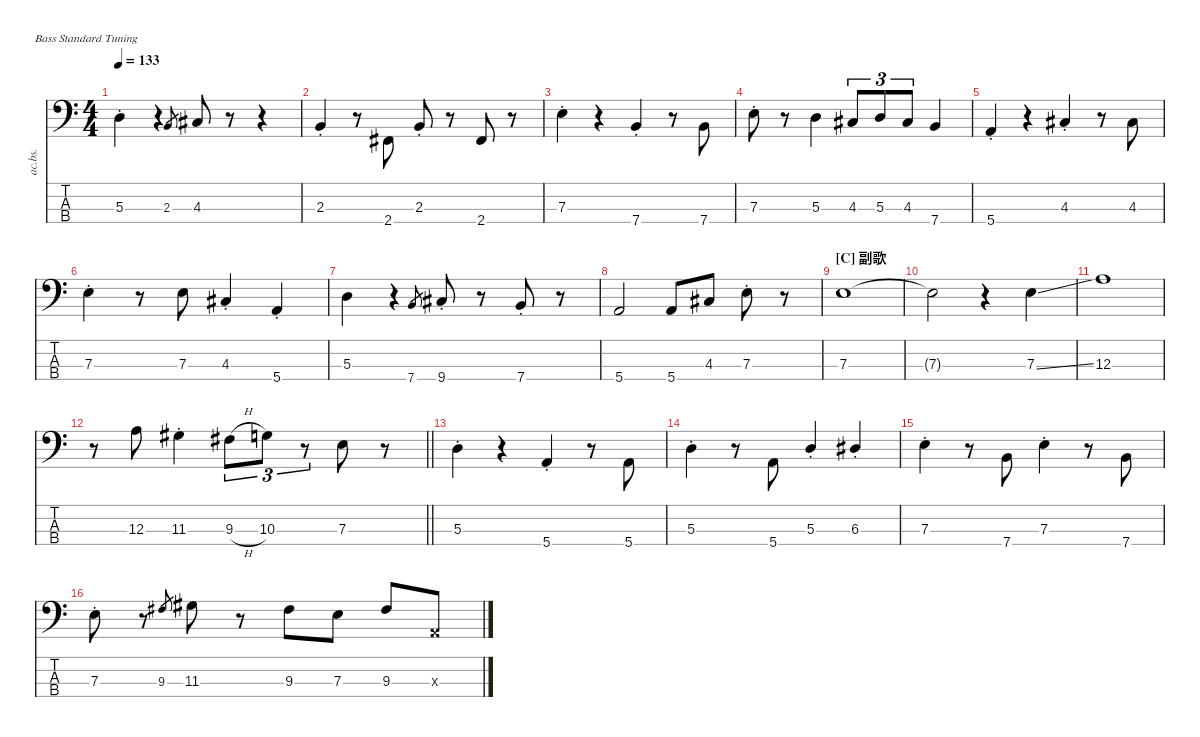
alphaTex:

\defaultSystemsLayout 4
\hideDynamics
\bracketExtendMode nobrackets
\track ("Acoustic Bass" "ac.bs.") {instrument acousticbass}
\staff {score tabs}
\tuning (G2 D2 A1 E1)
\ts (4 4)
\tempo 133
\clef f4
\ks c
5.3{st}.4{dy mf beam Down} r.4{beam Down} 2.3.8{gr beam Up} 4.3{acc #}.8{beam Up} r.8{beam Down} r.4{beam Down} |
2.3{st}.4{beam Up} r.8{beam Down} 2.4{acc #}.8{beam Up} 2.3{st}.8{beam Up} r.8{beam Down} 2.4{acc #}.8{beam Up} r.8{beam Down} |
7.3{st}.4{beam Down} r.4{beam Down} 7.4{st}.4{beam Up} r.8{beam Down} 7.4.8{beam Up} |
7.3{st}.8{beam Down} r.8{beam Down} 5.3.4{beam Down} 4.3{acc #}.8{tu (3 2) beam Up} 5.3.8{tu (3 2) beam Up} 4.3{acc #}.8{tu (3 2) beam Up} 7.4.4{beam Up} |
5.4{st}.4{beam Up} r.4{beam Down} 4.3{st acc #}.4{beam Up} r.8{beam Down} 4.3{acc #}.8{beam Up} |
7.3{st}.4{beam Down} r.8{beam Down} 7.3.8{beam Down} 4.3{st acc #}.4{beam Up} 5.4{st}.4{beam Up} |
5.3.4{beam Down} r.4{beam Down} 7.4.8{gr beam Up} 9.4{st acc #}.8{beam Up} r.8{beam Down} 7.4{st}.8{beam Up} r.8{beam Down} |
5.4.2{beam Up} 5.4.8{beam Up} 4.3{acc #}.8{beam Up} 7.3{st}.8{beam Down} r.8{beam Down} |
\section ("C" "副歌")
7.3.1{beam Down} |
7.3{t}.2{beam Down} r.4{beam Down} 7.3{ss}.4{beam Down} |
12.3.1{beam Down} |
\barLineRight lightlight
r.8{beam Down} 12.3.8{beam Down} 11.3{st acc #}.4{beam Down} 9.3{h acc #}.8{tu (3 2) beam Down} 10.3.8{tu (3 2) beam Down} r.8{tu (3 2) beam Down} 7.3.8{beam Down} r.8{beam Down} |
5.3{st}.4{beam Down} r.4{beam Down} 5.4{st}.4{beam Up} r.8{beam Down} 5.4.8{beam Up} |
5.3{st}.4{beam Down} r.8{beam Down} 5.4.8{beam Up} 5.3{st}.4{beam Up} 6.3{st acc #}.4{beam Up} |
7.3{st}.4{beam Down} r.8{beam Down} 7.4.8{beam Up} 7.3{st}.4{beam Down} r.8{beam Down} 7.4.8{beam Up} |
7.3{st}.8{beam Down} r.8{beam Down} 9.3{acc #}.8{gr beam Up} 11.3{acc #}.8{beam Down} r.8{beam Down} 9.3{acc #}.8{beam Down} 7.3.8{beam Down} 9.3{acc #}.8{beam Up} 0.3{x}.8{beam Up}
